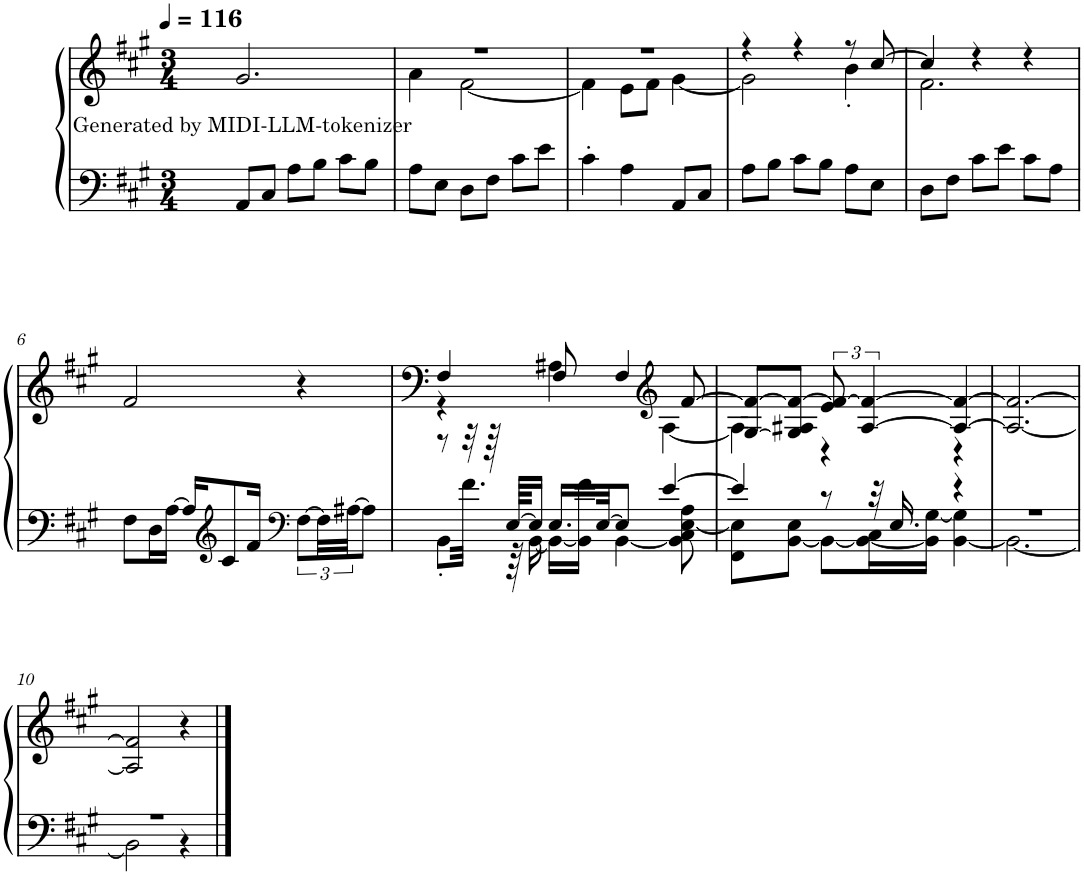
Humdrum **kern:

**kern	**kern	**text
*part1	*part1	*part1
*staff2	*staff1	*staff1
*I"Piano	*	*
*I'Pno.	*	*
*clefF4	*clefG2	*
*k[f#c#g#]	*k[f#c#g#]	*
*M3/4	*M3/4	*
*MM116	*MM116	*
=1	=1	=1
!	!	!LO:LY:b
8AA/L	2.g#/	Generated by MIDI-LLM-tokenizer
8C#/J	.	.
8A\L	.	.
8B\J	.	.
8c#\L	.	.
8B\J	.	.
=2	=2	=2
*	*^	*
8A\L	2.r	4a\	.
8E\J	.	.	.
8D\L	.	[2f#\	.
8F#\J	.	.	.
8c#\L	.	.	.
8e\J	.	.	.
=3	=3	=3	=3
4c#'\	2.r	4f#\]	.
4A\	.	8e\L	.
.	.	8f#\J	.
8AA/L	.	[4g#\	.
8C#/J	.	.	.
=4	=4	=4	=4
8A\L	4r	2g#\]	.
8B\J	.	.	.
8c#\L	4r	.	.
8B\J	.	.	.
8A\L	8r	4b'\	.
8E\J	[8cc#/	.	.
=5	=5	=5	=5
8D\L	4cc#/]	2.f#\	.
8F#\J	.	.	.
8c#\L	4r	.	.
8e\J	.	.	.
8c#\L	4r	.	.
8A\J	.	.	.
*	*v	*v	*
!!LO:LB:g=z
=6	=6	=6
8F#\L	2f#/	.
16D\L	.	.
[16A\JJ	.	.
16A/KL]	.	.
*clefG2	*	*
8c#/	.	.
16f#/Jk	.	.
*clefF4	*	*
[12F#\L	4r	.
48F#\LL]	.	.
[48A#X\JJ	.	.
8A#\J]	.	.
=7	=7	=7
*^	*^	*
8r	8BB'\L	4F#/	4r	.
32r	32.f#\Jkk	.	.	.
64r	.	.	.	.
[64E/KKLL	64r	.	.	.
16E/JJ]	[16BB\	.	.	.
16.E/LL	16BB\LL_	8F#/	4A#X\	.
.	16BB\] 16f#\JJ	.	.	.
[32E/JK	.	.	.	.
8E/J]	[4BB\	4F#/	.	.
*	*	*clefG2	*	*
[4e/	.	.	[4A#\	.
.	8BB\] 8C#\ [8E\ 8A\	[8f#/	.	.
=8	=8	=8	=8	=8
4e/]	8FF#\ 8E\]L	[8G#/ 8f#/_L	4A#\]	.
.	[8BB\ 8E\J	8G#/] 8A#X/ 8f#/_J	.	.
8r	8BB\L_	12e/ 12f#/_	4r	.
.	.	[6A#/ 6f#/_	.	.
32r	16BB\_ 16C#\L	.	.	.
16.E/	.	.	.	.
.	16BB\] [16G#\JJ	.	.	.
4r	[4BB\ 4G#\]	4A#/_ 4f#/_	4r	.
*	*	*v	*v	*
=9	=9	=9	=9
2.r	2.BB\_	2.A#/_ 2.f#/_	.
!!LO:LB:g=z
=10	=10	=10	=10
2.r	2BB\]	2A#/] 2f#/]	.
.	4r	4r	.
*v	*v	*	*
==	==	==
*-	*-	*-
